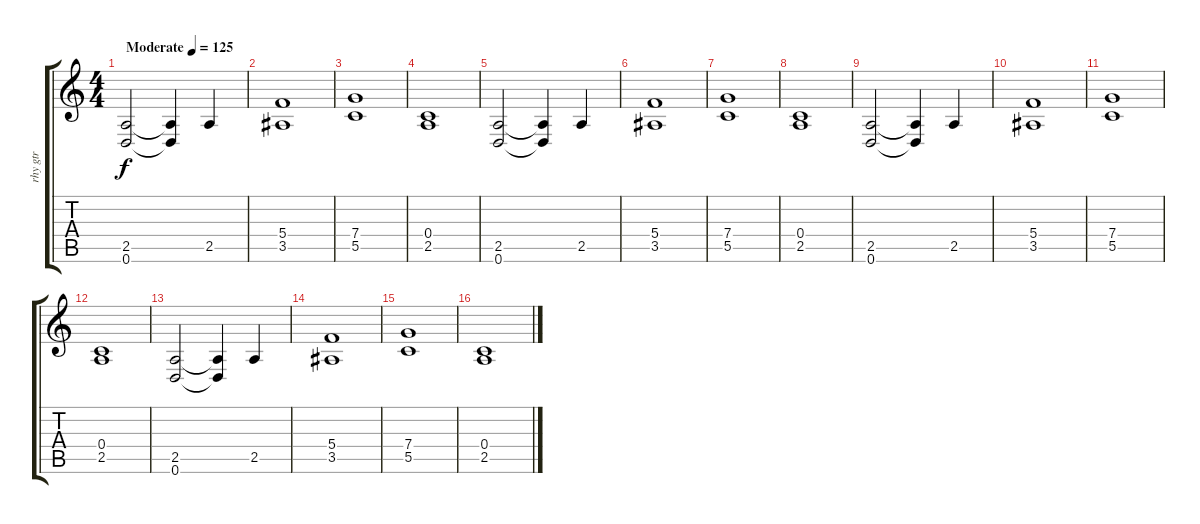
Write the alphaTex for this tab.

\track ("rhy gtr" "rhy gtr") {instrument distortionguitar}
\staff {score tabs}
\tuning (D4 A3 F3 C3 G2 D2) {hide}
\ts (4 4)
\tempo (125 "Moderate")
\clef g2
\ks c
(2.5 0.6).2{dy f instrument distortionguitar} (2.5{t} 0.6{t}).4 2.5.4 |
(5.4 3.5).1 |
(7.4 5.5).1 |
(0.4 2.5).1 |
(2.5 0.6).2 (2.5{t} 0.6{t}).4 2.5.4 |
(5.4 3.5).1 |
(7.4 5.5).1 |
(0.4 2.5).1 |
(2.5 0.6).2 (2.5{t} 0.6{t}).4 2.5.4 |
(5.4 3.5).1 |
(7.4 5.5).1 |
(0.4 2.5).1 |
(2.5 0.6).2 (2.5{t} 0.6{t}).4 2.5.4 |
(5.4 3.5).1 |
(7.4 5.5).1 |
(0.4 2.5).1
